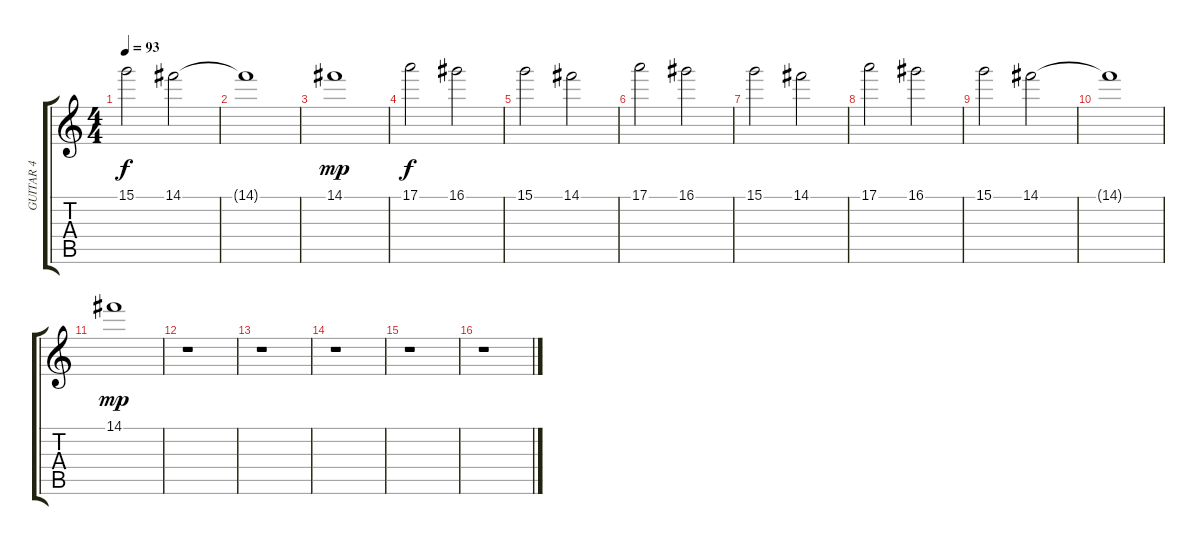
\track ("GUITAR 4" "GUITAR 4") {instrument overdrivenguitar}
\staff {score tabs}
\tuning (E4 B3 G3 D3 A2 E2) {hide}
\ts (4 4)
\tempo 93
\clef g2
\ks c
15.1.2{dy f} 14.1.2 |
14.1{t}.1 |
14.1.1{dy mp} |
17.1.2{dy f} 16.1.2 |
15.1.2 14.1.2 |
17.1.2 16.1.2 |
15.1.2 14.1.2 |
17.1.2 16.1.2 |
15.1.2 14.1.2 |
14.1{t}.1 |
14.1.1{dy mp} |
r.1 |
r.1 |
r.1 |
r.1 |
r.1
